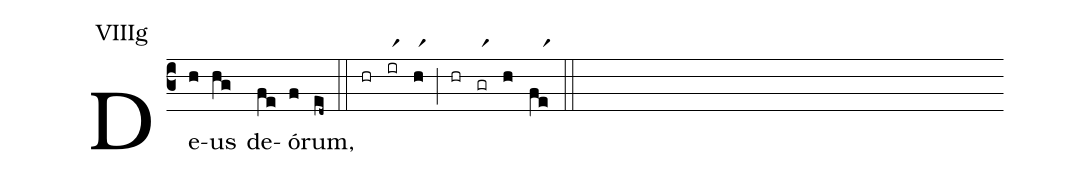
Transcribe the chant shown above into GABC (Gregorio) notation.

annotation: VIIIg;
%%
(c3)De(h)us(hg) de(fe)ó(f)rum,(ed~) (::) (hr)(irr1)(hr1)(;)(hr)(grr1)(h)(fer1)(::)
